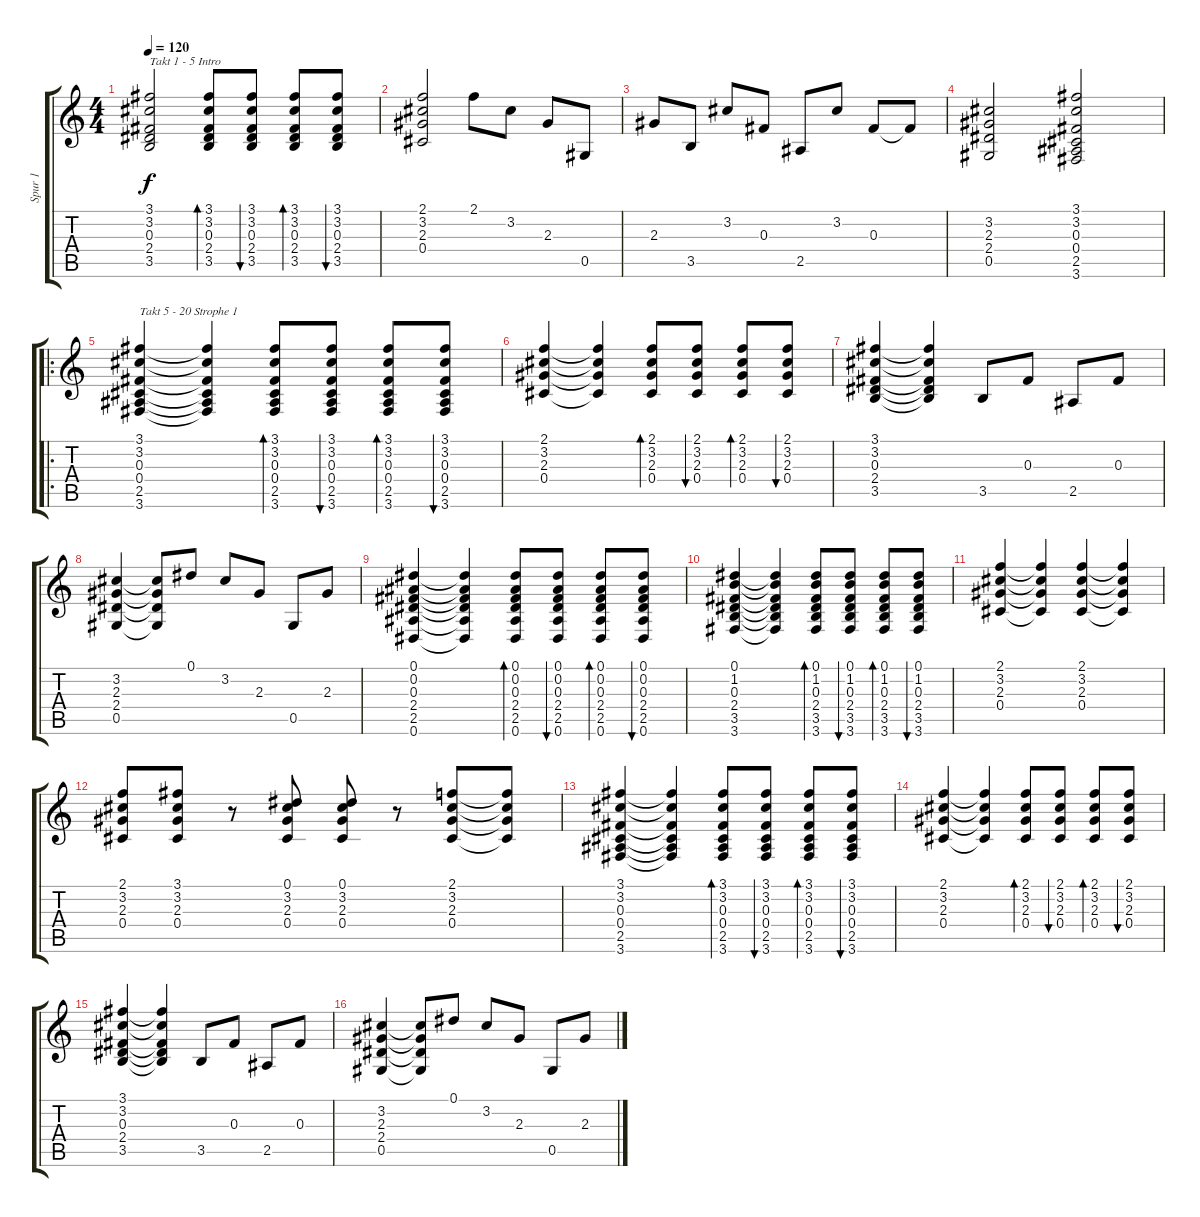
\track ("Spur 1" "Spur 1") {instrument acousticguitarsteel}
\staff {score tabs}
\tuning (Eb4 Bb3 Gb3 Db3 Ab2 Eb2) {hide}
\ts (4 4)
\tempo 120
\clef g2
\ks c
(3.1 3.2 0.3 2.4 3.5).2{txt "Takt 1 - 5 Intro" dy f instrument acousticguitarsteel} (3.1 3.2 0.3 2.4 3.5).8{bd 30} (3.1 3.2 0.3 2.4 3.5).8{bu 30} (3.1 3.2 0.3 2.4 3.5).8{bd 30} (3.1 3.2 0.3 2.4 3.5).8{bu 30} |
(2.1 3.2 2.3 0.4).2 2.1.8 3.2.8 2.3.8 0.5.8 |
2.3.8 3.5.8 3.2.8 0.3.8 2.5.8 3.2.8 0.3.8 0.3{t}.8 |
(3.2 2.3 2.4 0.5).2 (3.1 3.2 0.3 0.4 2.5 3.6).2 |
\ro
(3.1 3.2 0.3 0.4 2.5 3.6).4{txt "Takt 5 - 20 Strophe 1"} (3.1{t} 3.2{t} 0.3{t} 0.4{t} 2.5{t} 3.6{t}).4 (3.1 3.2 0.3 0.4 2.5 3.6).8{bd 30} (3.1 3.2 0.3 0.4 2.5 3.6).8{bu 30} (3.1 3.2 0.3 0.4 2.5 3.6).8{bd 30} (3.1 3.2 0.3 0.4 2.5 3.6).8{bu 30} |
(2.1 3.2 2.3 0.4).4 (2.1{t} 3.2{t} 2.3{t} 0.4{t}).4 (2.1 3.2 2.3 0.4).8{bd 30} (2.1 3.2 2.3 0.4).8{bu 30} (2.1 3.2 2.3 0.4).8{bd 30} (2.1 3.2 2.3 0.4).8{bu 30} |
(3.1 3.2 0.3 2.4 3.5).4 (3.1{t} 3.2{t} 0.3{t} 2.4{t} 3.5{t}).4 3.5.8 0.3.8 2.5.8 0.3.8 |
(3.2 2.3 2.4 0.5).4 (3.2{t} 2.3{t} 2.4{t} 0.5{t}).8 0.1.8 3.2.8 2.3.8 0.5.8 2.3.8 |
(0.1 0.2 0.3 2.4 2.5 0.6).4 (0.1{t} 0.2{t} 0.3{t} 2.4{t} 2.5{t} 0.6{t}).4 (0.1 0.2 0.3 2.4 2.5 0.6).8{bd 30} (0.1 0.2 0.3 2.4 2.5 0.6).8{bu 30} (0.1 0.2 0.3 2.4 2.5 0.6).8{bd 30} (0.1 0.2 0.3 2.4 2.5 0.6).8{bu 30} |
(0.1 1.2 0.3 2.4 3.5 3.6).4 (0.1{t} 1.2{t} 0.3{t} 2.4{t} 3.5{t} 3.6{t}).4 (0.1 1.2 0.3 2.4 3.5 3.6).8{bd 30} (0.1 1.2 0.3 2.4 3.5 3.6).8{bu 30} (0.1 1.2 0.3 2.4 3.5 3.6).8{bd 30} (0.1 1.2 0.3 2.4 3.5 3.6).8{bu 30} |
(2.1 3.2 2.3 0.4).4 (2.1{t} 3.2{t} 2.3{t} 0.4{t}).4 (2.1 3.2 2.3 0.4).4 (2.1{t} 3.2{t} 2.3{t} 0.4{t}).4 |
(2.1 3.2 2.3 0.4).8 (3.1 3.2 2.3 0.4).8 r.8 (0.1 3.2 2.3 0.4).8 (0.1 3.2 2.3 0.4).8 r.8 (2.1 3.2 2.3 0.4).8 (2.1{t} 3.2{t} 2.3{t} 0.4{t}).8 |
(3.1 3.2 0.3 0.4 2.5 3.6).4 (3.1{t} 3.2{t} 0.3{t} 0.4{t} 2.5{t} 3.6{t}).4 (3.1 3.2 0.3 0.4 2.5 3.6).8{bd 30} (3.1 3.2 0.3 0.4 2.5 3.6).8{bu 30} (3.1 3.2 0.3 0.4 2.5 3.6).8{bd 30} (3.1 3.2 0.3 0.4 2.5 3.6).8{bu 30} |
(2.1 3.2 2.3 0.4).4 (2.1{t} 3.2{t} 2.3{t} 0.4{t}).4 (2.1 3.2 2.3 0.4).8{bd 30} (2.1 3.2 2.3 0.4).8{bu 30} (2.1 3.2 2.3 0.4).8{bd 30} (2.1 3.2 2.3 0.4).8{bu 30} |
(3.1 3.2 0.3 2.4 3.5).4 (3.1{t} 3.2{t} 0.3{t} 2.4{t} 3.5{t}).4 3.5.8 0.3.8 2.5.8 0.3.8 |
(3.2 2.3 2.4 0.5).4 (3.2{t} 2.3{t} 2.4{t} 0.5{t}).8 0.1.8 3.2.8 2.3.8 0.5.8 2.3.8
